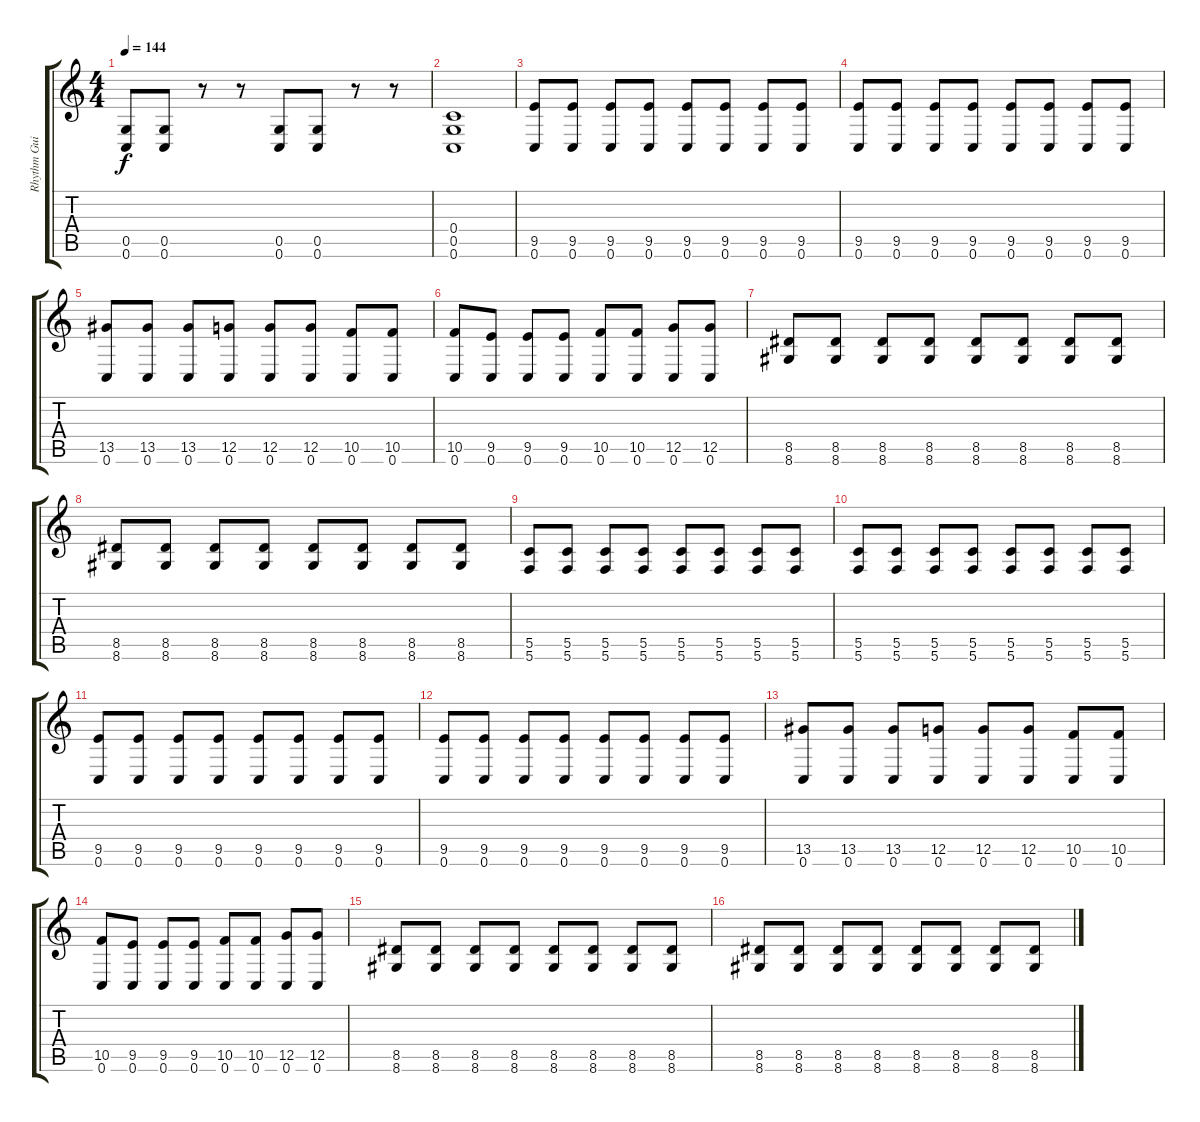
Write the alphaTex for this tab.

\track ("Rhythm Guitar 1" "Rhythm Gui") {instrument distortionguitar}
\staff {score tabs}
\tuning (D4 A3 F3 C3 G2 C2) {hide}
\ts (4 4)
\tempo 144
\clef g2
\ks c
(0.5 0.6).8{dy f} (0.5 0.6).8 r.8 r.8 (0.5 0.6).8 (0.5 0.6).8 r.8 r.8 |
(0.4 0.5 0.6).1 |
(9.5 0.6).8 (9.5 0.6).8 (9.5 0.6).8 (9.5 0.6).8 (9.5 0.6).8 (9.5 0.6).8 (9.5 0.6).8 (9.5 0.6).8 |
(9.5 0.6).8 (9.5 0.6).8 (9.5 0.6).8 (9.5 0.6).8 (9.5 0.6).8 (9.5 0.6).8 (9.5 0.6).8 (9.5 0.6).8 |
(13.5 0.6).8 (13.5 0.6).8 (13.5 0.6).8 (12.5 0.6).8 (12.5 0.6).8 (12.5 0.6).8 (10.5 0.6).8 (10.5 0.6).8 |
(10.5 0.6).8 (9.5 0.6).8 (9.5 0.6).8 (9.5 0.6).8 (10.5 0.6).8 (10.5 0.6).8 (12.5 0.6).8 (12.5 0.6).8 |
(8.5 8.6).8 (8.5 8.6).8 (8.5 8.6).8 (8.5 8.6).8 (8.5 8.6).8 (8.5 8.6).8 (8.5 8.6).8 (8.5 8.6).8 |
(8.5 8.6).8 (8.5 8.6).8 (8.5 8.6).8 (8.5 8.6).8 (8.5 8.6).8 (8.5 8.6).8 (8.5 8.6).8 (8.5 8.6).8 |
(5.5 5.6).8 (5.5 5.6).8 (5.5 5.6).8 (5.5 5.6).8 (5.5 5.6).8 (5.5 5.6).8 (5.5 5.6).8 (5.5 5.6).8 |
(5.5 5.6).8 (5.5 5.6).8 (5.5 5.6).8 (5.5 5.6).8 (5.5 5.6).8 (5.5 5.6).8 (5.5 5.6).8 (5.5 5.6).8 |
(9.5 0.6).8 (9.5 0.6).8 (9.5 0.6).8 (9.5 0.6).8 (9.5 0.6).8 (9.5 0.6).8 (9.5 0.6).8 (9.5 0.6).8 |
(9.5 0.6).8 (9.5 0.6).8 (9.5 0.6).8 (9.5 0.6).8 (9.5 0.6).8 (9.5 0.6).8 (9.5 0.6).8 (9.5 0.6).8 |
(13.5 0.6).8 (13.5 0.6).8 (13.5 0.6).8 (12.5 0.6).8 (12.5 0.6).8 (12.5 0.6).8 (10.5 0.6).8 (10.5 0.6).8 |
(10.5 0.6).8 (9.5 0.6).8 (9.5 0.6).8 (9.5 0.6).8 (10.5 0.6).8 (10.5 0.6).8 (12.5 0.6).8 (12.5 0.6).8 |
(8.5 8.6).8 (8.5 8.6).8 (8.5 8.6).8 (8.5 8.6).8 (8.5 8.6).8 (8.5 8.6).8 (8.5 8.6).8 (8.5 8.6).8 |
(8.5 8.6).8 (8.5 8.6).8 (8.5 8.6).8 (8.5 8.6).8 (8.5 8.6).8 (8.5 8.6).8 (8.5 8.6).8 (8.5 8.6).8
